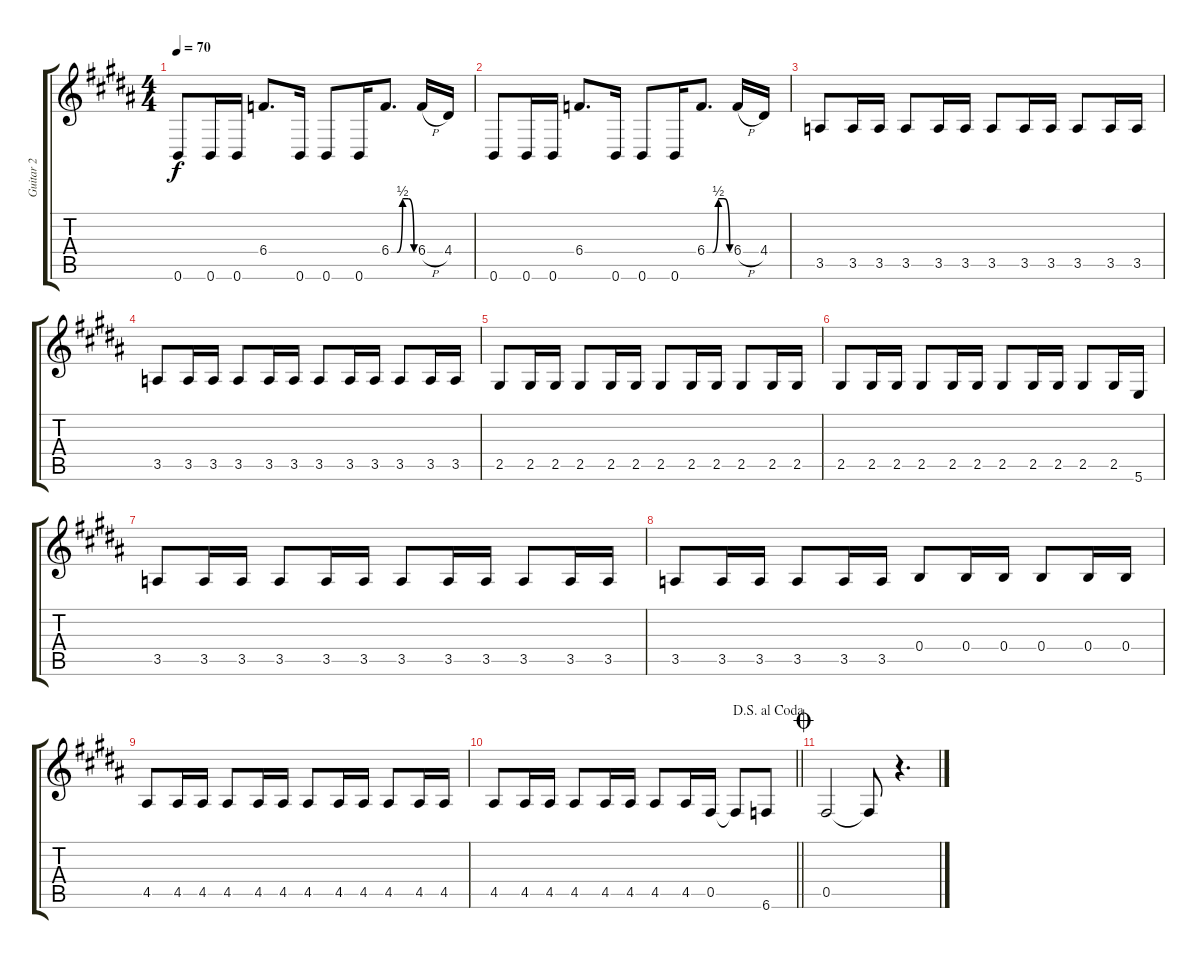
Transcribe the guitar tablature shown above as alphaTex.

\track ("Guitar 2" "Guitar 2") {instrument distortionguitar}
\staff {score tabs}
\tuning (Eb4 B3 Gb3 B2 Gb2 B1) {hide}
\ts (4 4)
\tempo 70
\clef g2
\ks b
0.6.8{dy f} 0.6.16 0.6.16 6.4.8{d} 0.6.16 0.6.8 0.6.16 6.4{be (custom 0 0 15 0 30 2 45 2 60 0)}.8{d} 6.4{h}.16 4.4.16 |
0.6.8 0.6.16 0.6.16 6.4.8{d} 0.6.16 0.6.8 0.6.16 6.4{be (custom 0 0 15 0 30 2 45 2 60 0)}.8{d} 6.4{h}.16 4.4.16 |
3.5.8 3.5.16 3.5.16 3.5.8 3.5.16 3.5.16 3.5.8 3.5.16 3.5.16 3.5.8 3.5.16 3.5.16 |
3.5.8 3.5.16 3.5.16 3.5.8 3.5.16 3.5.16 3.5.8 3.5.16 3.5.16 3.5.8 3.5.16 3.5.16 |
2.5.8 2.5.16 2.5.16 2.5.8 2.5.16 2.5.16 2.5.8 2.5.16 2.5.16 2.5.8 2.5.16 2.5.16 |
2.5.8 2.5.16 2.5.16 2.5.8 2.5.16 2.5.16 2.5.8 2.5.16 2.5.16 2.5.8 2.5.16 5.6.16 |
3.5.8 3.5.16 3.5.16 3.5.8 3.5.16 3.5.16 3.5.8 3.5.16 3.5.16 3.5.8 3.5.16 3.5.16 |
3.5.8 3.5.16 3.5.16 3.5.8 3.5.16 3.5.16 0.4.8 0.4.16 0.4.16 0.4.8 0.4.16 0.4.16 |
4.5.8 4.5.16 4.5.16 4.5.8 4.5.16 4.5.16 4.5.8 4.5.16 4.5.16 4.5.8 4.5.16 4.5.16 |
\jump dalsegnoalcoda
\barLineRight lightlight
4.5.8 4.5.16 4.5.16 4.5.8 4.5.16 4.5.16 4.5.8 4.5.16 0.5.16 0.5{t}.8 6.6.8 |
\jump coda
0.5.2 0.5{t}.8 r.4{d}
